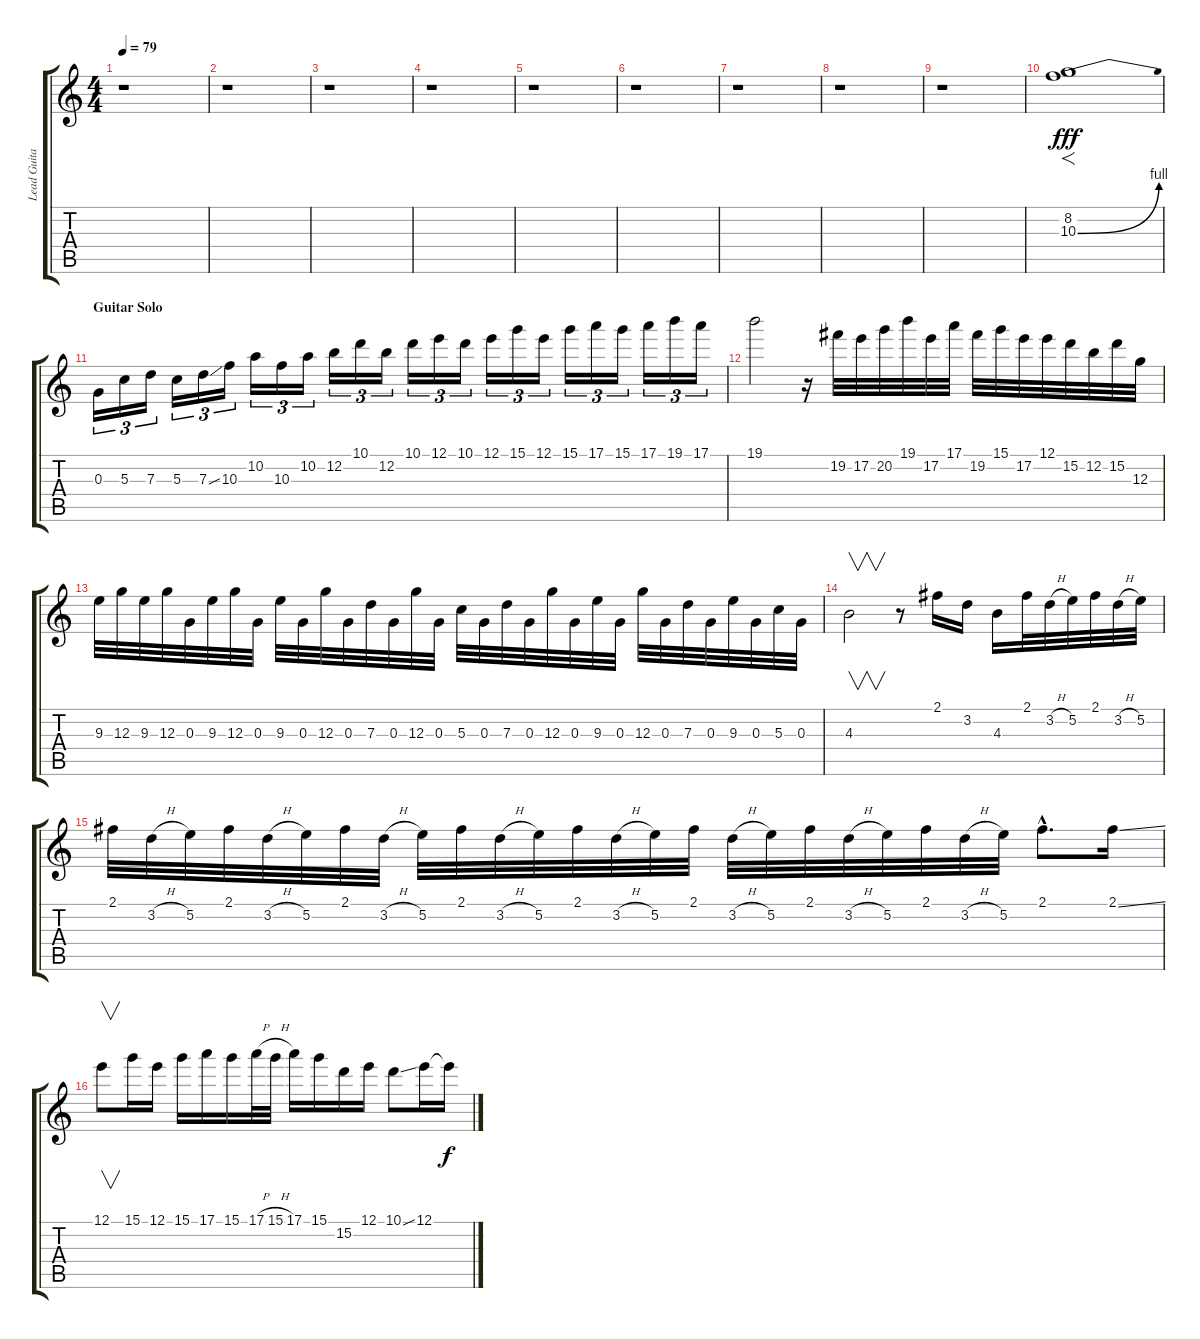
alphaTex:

\track ("Lead Guitar" "Lead Guita") {instrument electricguitarjazz}
\staff {score tabs}
\tuning (E4 B3 G3 D3 A2 E2) {hide}
\ts (4 4)
\tempo 79
\clef g2
\ks c
r.1{dy f} |
r.1 |
r.1 |
r.1 |
r.1 |
r.1 |
r.1 |
r.1 |
r.1 |
(8.2 10.3{be (bend 0 0 60 4)}).1{f dy fff instrument distortionguitar} |
\section ("" "Guitar Solo")
0.3.16{tu (3 2) instrument distortionguitar} 5.3.16{tu (3 2)} 7.3.16{tu (3 2)} 5.3.16{tu (3 2)} 7.3{ss}.16{tu (3 2)} 10.3.16{tu (3 2)} 10.2.16{tu (3 2)} 10.3.16{tu (3 2)} 10.2.16{tu (3 2) instrument distortionguitar} 12.2.16{tu (3 2)} 10.1.16{tu (3 2)} 12.2.16{tu (3 2)} 10.1.16{tu (3 2)} 12.1.16{tu (3 2)} 10.1.16{tu (3 2)} 12.1.16{tu (3 2)} 15.1.16{tu (3 2)} 12.1.16{tu (3 2)} 15.1.16{tu (3 2)} 17.1.16{tu (3 2)} 15.1.16{tu (3 2)} 17.1.16{tu (3 2)} 19.1.16{tu (3 2)} 17.1.16{tu (3 2)} |
19.1.2{instrument distortionguitar} r.16 19.2.32 17.2.32 20.2.32 19.1.32 17.2.32 17.1.32 19.2.32 15.1.32 17.2.32 12.1.32 15.2.32 12.2.32 15.2.32 12.3.32 |
9.3.32 12.3.32 9.3.32 12.3.32 0.3.32 9.3.32 12.3.32 0.3.32 9.3.32 0.3.32 12.3.32 0.3.32 7.3.32 0.3.32 12.3.32 0.3.32 5.3.32 0.3.32 7.3.32 0.3.32 12.3.32 0.3.32 9.3.32 0.3.32 12.3.32 0.3.32 7.3.32 0.3.32 9.3.32 0.3.32 5.3.32 0.3.32 |
4.3.2{v} r.8 2.1.16 3.2.16 4.3.16 2.1.32 3.2{h}.32 5.2.32 2.1.32 3.2{h}.32 5.2.32 |
2.1.32 3.2{h}.32 5.2.32 2.1.32 3.2{h}.32 5.2.32 2.1.32 3.2{h}.32 5.2.32 2.1.32 3.2{h}.32 5.2.32 2.1.32 3.2{h}.32 5.2.32 2.1.32 3.2{h}.32 5.2.32 2.1.32 3.2{h}.32 5.2.32 2.1.32 3.2{h}.32 5.2.32 2.1{hac}.8{d} 2.1{ss}.16 |
12.1.8{v} 15.1.16 12.1.16 15.1.16 17.1.16 15.1.16 17.1{h}.32 15.1{h}.32 17.1.16 15.1.16 15.2.16 12.1.16 10.1{ss}.8 12.1.16 12.1{t}.16{dy f}
